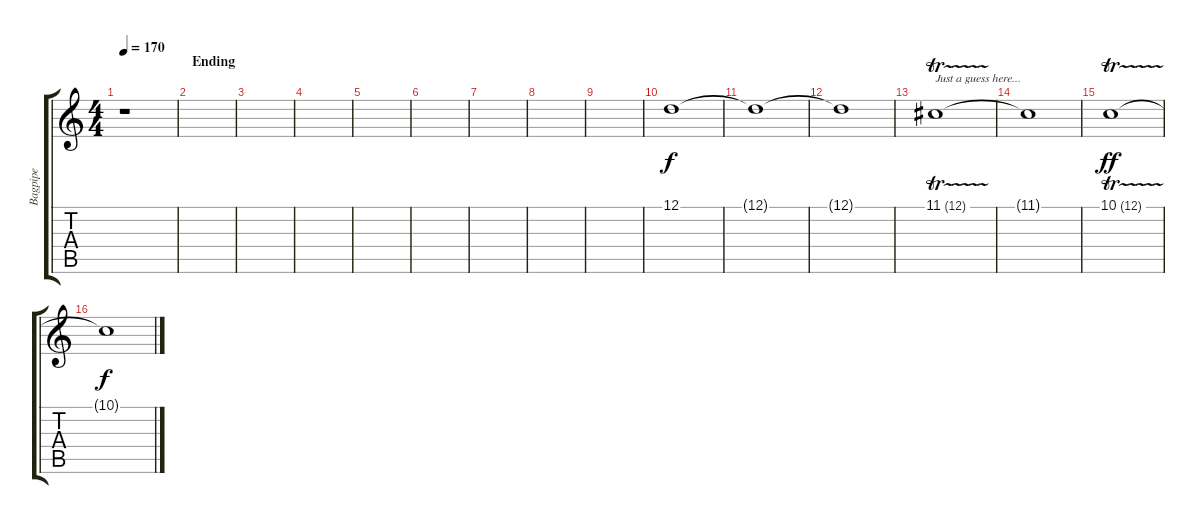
\track ("Bagpipe" "Bagpipe") {instrument bagpipe}
\staff {score tabs}
\tuning (D4 A3 F3 C3 G2 D2) {hide}
\ts (4 4)
\tempo 170
\clef g2
\ks c
r.1{dy f} |
\section ("" "Ending")
|
|
|
|
|
|
|
|
12.1.1 |
12.1{t}.1 |
12.1{t}.1 |
11.1{tr (12 16)}.1{txt "Just a guess here..."} |
11.1{t}.1 |
10.1{tr (12 16)}.1{dy ff} |
10.1{t}.1{dy f}
